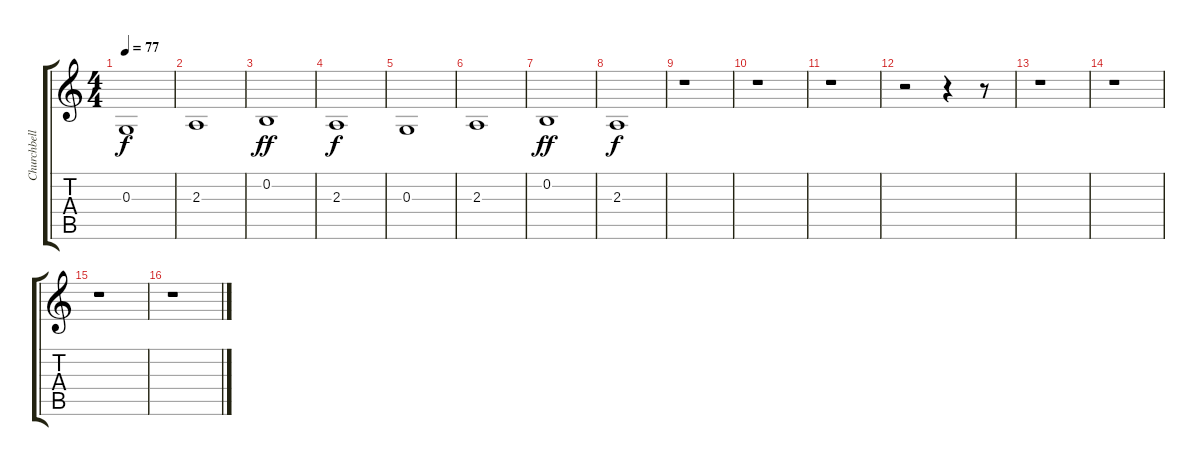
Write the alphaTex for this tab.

\track ("Churchbells" "Churchbell") {instrument tubularbells}
\staff {score tabs}
\tuning (E4 B3 G3 D3 A2 E2) {hide}
\ts (4 4)
\tempo 77
\clef g2
\ks c
0.3.1{dy f} |
2.3.1 |
0.2.1{dy ff} |
2.3.1{dy f} |
0.3.1 |
2.3.1 |
0.2.1{dy ff} |
2.3.1{dy f} |
r.1 |
r.1 |
r.1 |
r.2 r.4 r.8 |
r.1 |
r.1 |
r.1 |
r.1
